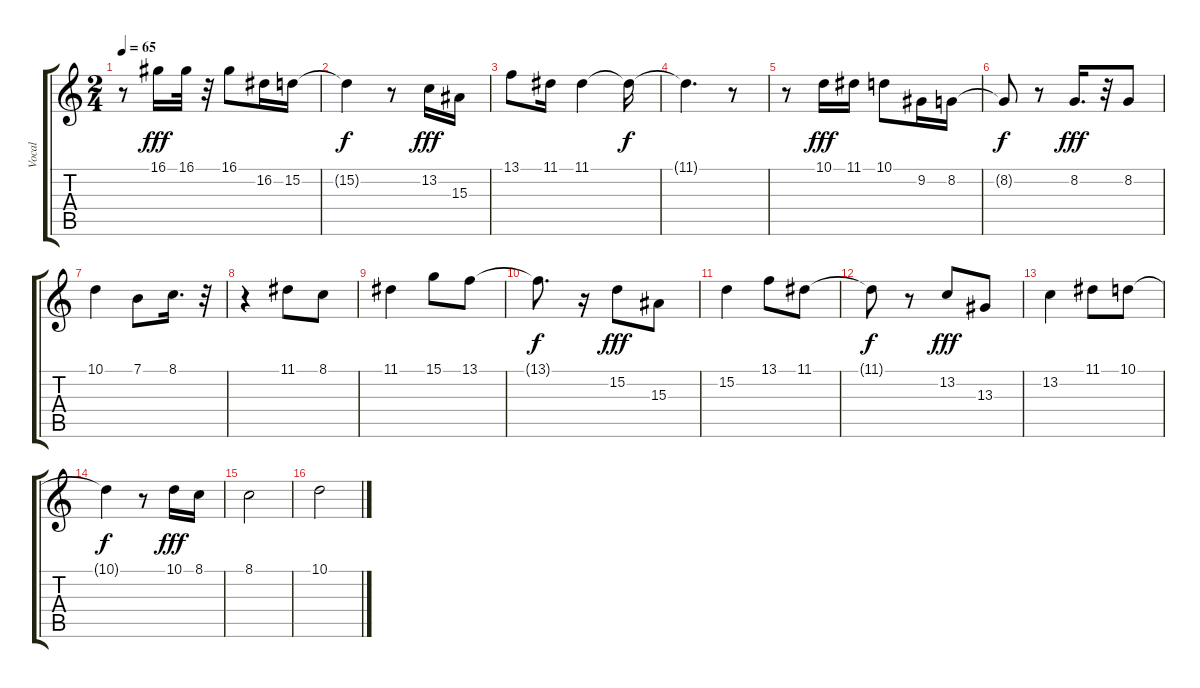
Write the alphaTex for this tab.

\track ("Vocal" "Vocal") {instrument tenorsax}
\staff {score tabs}
\tuning (E4 B3 G3 D3 A2 E2) {hide}
\ts (2 4)
\tempo 65
\clef g2
\ks c
r.8{dy fff} 16.1.16 16.1.32 r.32 16.1.8 16.2.16 15.2.16 |
15.2{t}.4{dy f} r.8 13.2.16{dy fff} 15.3.16 |
13.1.8 11.1.16 11.1.4 11.1{t}.16{dy f} |
11.1{t}.4{d} r.8 |
r.8 10.1.16{dy fff} 11.1.16 10.1.8 9.2.16 8.2.16 |
8.2{t}.8{dy f} r.8 8.2.16{d dy fff} r.32 8.2.8 |
10.1.4 7.1.8 8.1.16{d} r.32 |
r.4 11.1.8 8.1.8 |
11.1.4 15.1.8 13.1.8 |
13.1{t}.8{d dy f} r.16 15.2.8{dy fff} 15.3.8 |
15.2.4 13.1.8 11.1.8 |
11.1{t}.8{dy f} r.8 13.2.8{dy fff} 13.3.8 |
13.2.4 11.1.8 10.1.8 |
10.1{t}.4{dy f} r.8 10.1.16{dy fff} 8.1.16 |
8.1.2 |
10.1.2
